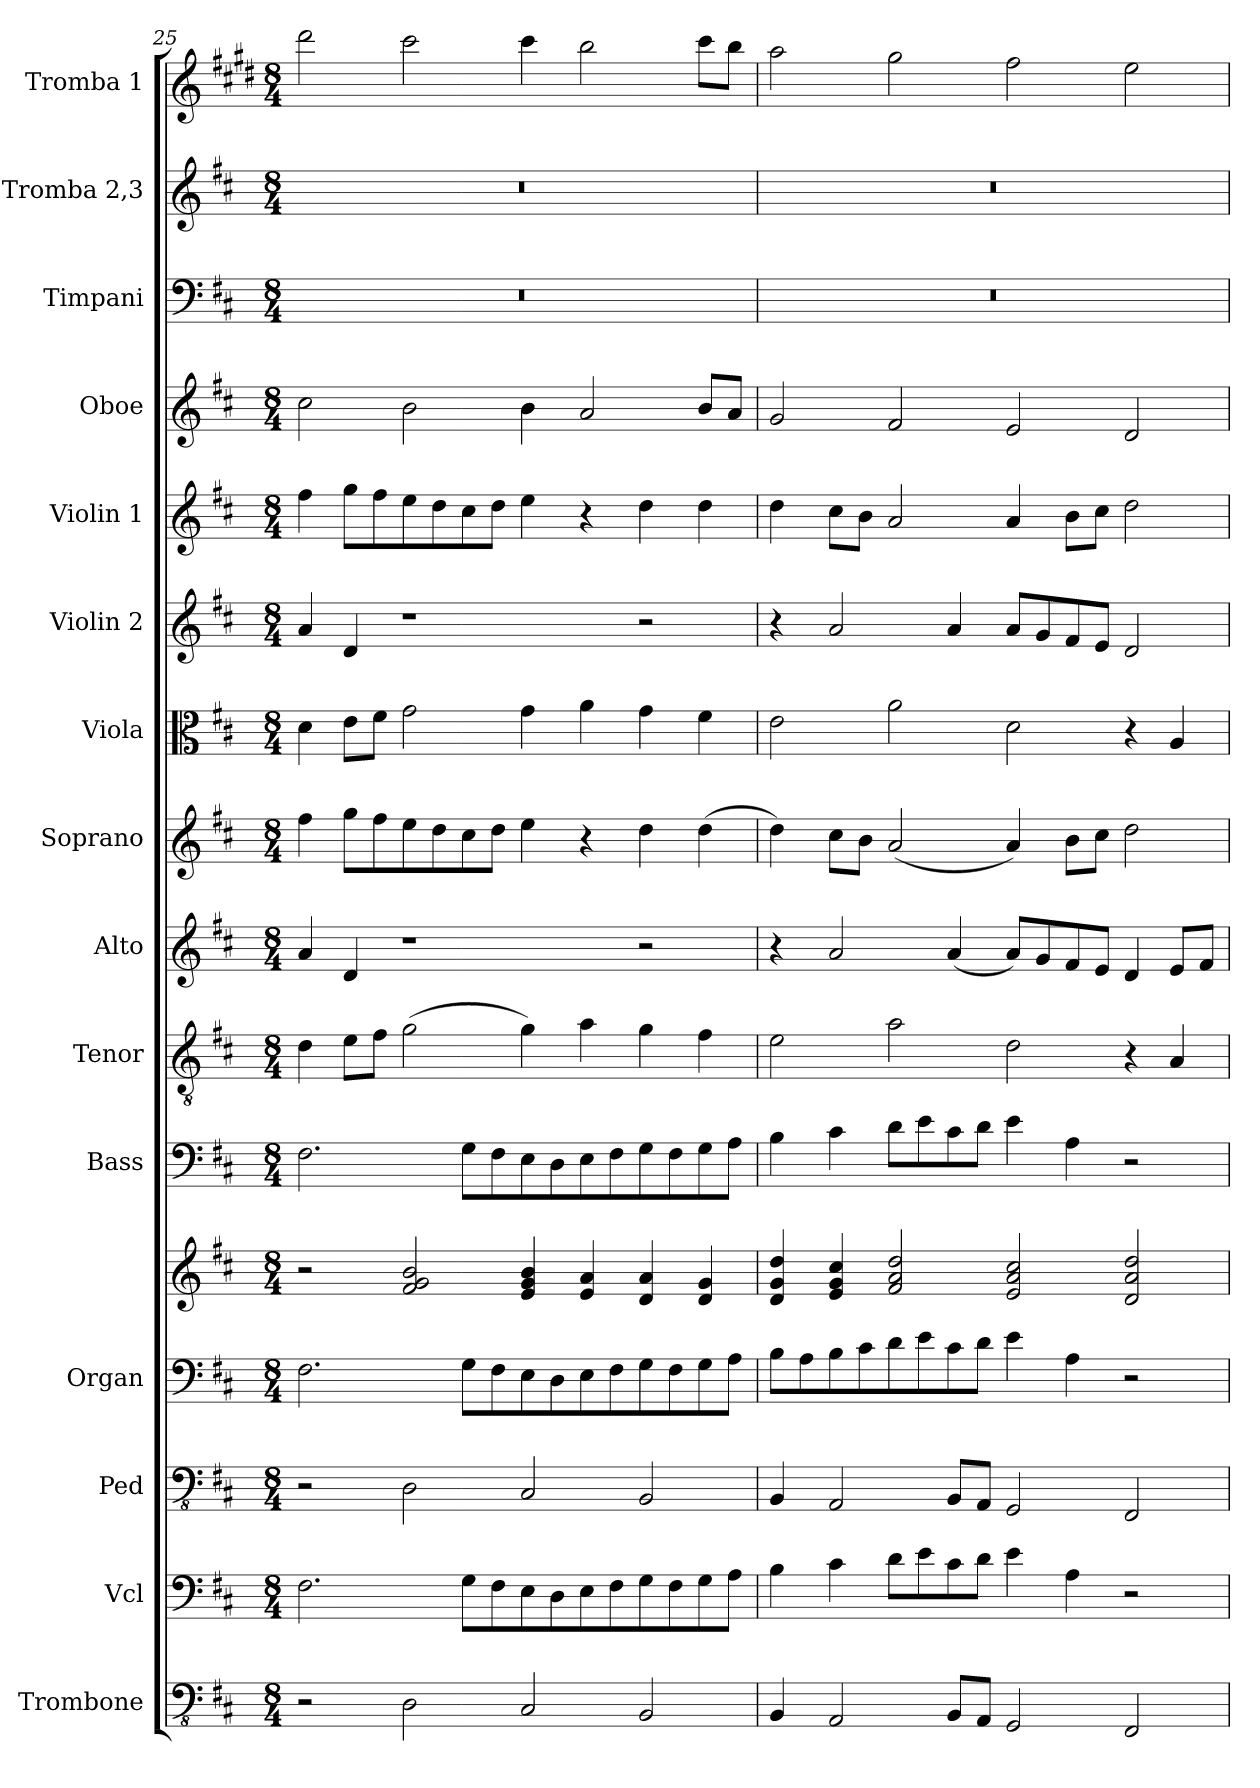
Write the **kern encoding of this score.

**kern	**kern	**kern	**kern	**kern	**kern	**kern	**kern	**kern	**kern	**kern	**kern	**kern	**kern	**kern	**kern
*part15	*part14	*part13	*part12	*part12	*part11	*part10	*part9	*part8	*part7	*part6	*part5	*part4	*part3	*part2	*part1
*staff16	*staff15	*staff14	*staff13	*staff12	*staff11	*staff10	*staff9	*staff8	*staff7	*staff6	*staff5	*staff4	*staff3	*staff2	*staff1
*I"Trombone	*I"Vcl	*I"Ped	*I"Organ	*	*I"Bass	*I"Tenor	*I"Alto	*I"Soprano	*I"Viola	*I"Violin 2	*I"Violin 1	*I"Oboe	*I"Timpani	*I"Tromba 2,3	*I"Tromba 1
*I'Trb	*	*	*	*	*	*	*	*I'S	*	*	*	*I'Ob	*I'Timp	*	*
*clefFv4	*clefF4	*clefFv4	*clefF4	*clefG2	*clefF4	*clefGv2	*clefG2	*clefG2	*clefC3	*clefG2	*clefG2	*clefG2	*clefF4	*clefG2	*clefG2
*	*	*	*	*	*	*	*	*	*	*	*	*	*	*	*ITrd1c2
*k[f#c#]	*k[f#c#]	*k[f#c#]	*k[f#c#]	*k[f#c#]	*k[f#c#]	*k[f#c#]	*k[f#c#]	*k[f#c#]	*k[f#c#]	*k[f#c#]	*k[f#c#]	*k[f#c#]	*k[f#c#]	*k[f#c#]	*k[f#c#]
*M8/4	*M8/4	*M8/4	*M8/4	*M8/4	*M8/4	*M8/4	*M8/4	*M8/4	*M8/4	*M8/4	*M8/4	*M8/4	*M8/4	*M8/4	*M8/4
=25	=25	=25	=25	=25	=25	=25	=25	=25	=25	=25	=25	=25	=25	=25	=25
2r	2.F#\	2r	2.F#\	2r	2.F#\	4d\	4a/	4ff#\	4d\	4a/	4ff#\	2cc#\	0r	0r	2ccc#\
.	.	.	.	.	.	8e\L	4d/	8gg\L	8e\L	4d/	8gg\L	.	.	.	.
.	.	.	.	.	.	8f#\J	.	8ff#\	8f#\J	.	8ff#\	.	.	.	.
2DD\	.	2DD\	.	2f#/ 2g/ 2b/	.	(2g\	1r	8ee\	2g\	1r	8ee\	2b\	.	.	2bb\
.	.	.	.	.	.	.	.	8dd\	.	.	8dd\	.	.	.	.
.	8G\L	.	8G\L	.	8G\L	.	.	8cc#\	.	.	8cc#\	.	.	.	.
.	8F#\	.	8F#\	.	8F#\	.	.	8dd\J	.	.	8dd\J	.	.	.	.
2CC#/	8E\	2CC#/	8E\	4e/ 4g/ 4b/	8E\	4g\)	.	4ee\	4g\	.	4ee\	4b\	.	.	4bb\
.	8D\	.	8D\	.	8D\	.	.	.	.	.	.	.	.	.	.
.	8E\	.	8E\	4e/ 4a/	8E\	4a\	.	4r	4a\	.	4r	2a/	.	.	2aa\
.	8F#\	.	8F#\	.	8F#\	.	.	.	.	.	.	.	.	.	.
2BBB/	8G\	2BBB/	8G\	4d/ 4a/	8G\	4g\	2r	4dd\	4g\	2r	4dd\	.	.	.	.
.	8F#\	.	8F#\	.	8F#\	.	.	.	.	.	.	.	.	.	.
.	8G\	.	8G\	4d/ 4g/	8G\	4f#\	.	(4dd\	4f#\	.	4dd\	8b/L	.	.	8bb\L
.	8A\J	.	8A\J	.	8A\J	.	.	.	.	.	.	8a/J	.	.	8aa\J
=26	=26	=26	=26	=26	=26	=26	=26	=26	=26	=26	=26	=26	=26	=26	=26
4BBB/	4B\	4BBB/	8B\L	4d/ 4g/ 4dd/	4B\	2e\	4r	4dd\)	2e\	4r	4dd\	2g/	0r	0r	2gg\
.	.	.	8A\	.	.	.	.	.	.	.	.	.	.	.	.
2AAA/	4c#\	2AAA/	8B\	4e/ 4g/ 4cc#/	4c#\	.	2a/	8cc#\L	.	2a/	8cc#\L	.	.	.	.
.	.	.	8c#\	.	.	.	.	8b\J	.	.	8b\J	.	.	.	.
.	8d\L	.	8d\	2f#/ 2a/ 2dd/	8d\L	2a\	.	(2a/	2a\	.	2a/	2f#/	.	.	2ff#\
.	8e\	.	8e\	.	8e\	.	.	.	.	.	.	.	.	.	.
8BBB/L	8c#\	8BBB/L	8c#\	.	8c#\	.	(4a/	.	.	4a/	.	.	.	.	.
8AAA/J	8d\J	8AAA/J	8d\J	.	8d\J	.	.	.	.	.	.	.	.	.	.
2GGG/	4e\	2GGG/	4e\	2e/ 2a/ 2cc#/	4e\	2d\	8a/L)	4a/)	2d\	8a/L	4a/	2e/	.	.	2ee\
.	.	.	.	.	.	.	8g/	.	.	8g/	.	.	.	.	.
.	4A\	.	4A\	.	4A\	.	8f#/	8b\L	.	8f#/	8b\L	.	.	.	.
.	.	.	.	.	.	.	8e/J	8cc#\J	.	8e/J	8cc#\J	.	.	.	.
2FFF#/	2r	2FFF#/	2r	2d/ 2a/ 2dd/	2r	4r	4d/	2dd\	4r	2d/	2dd\	2d/	.	.	2dd\
.	.	.	.	.	.	4A/	8e/L	.	4A/	.	.	.	.	.	.
.	.	.	.	.	.	.	8f#/J	.	.	.	.	.	.	.	.
=	=	=	=	=	=	=	=	=	=	=	=	=	=	=	=
*-	*-	*-	*-	*-	*-	*-	*-	*-	*-	*-	*-	*-	*-	*-	*-
